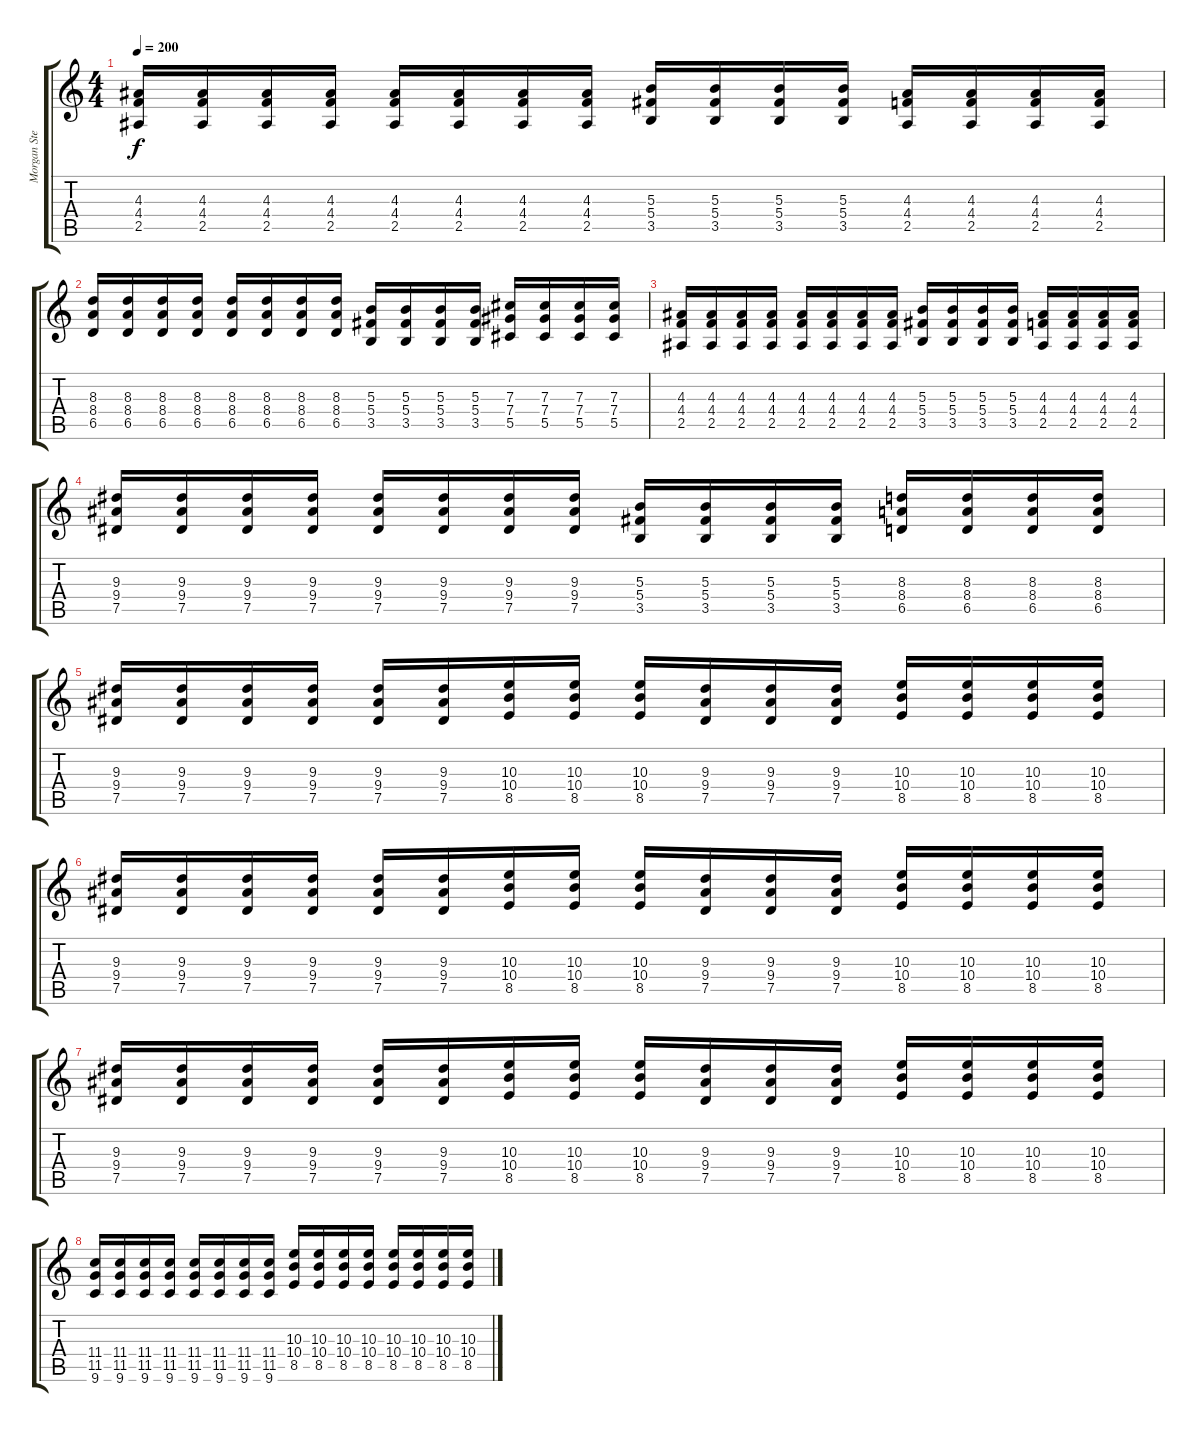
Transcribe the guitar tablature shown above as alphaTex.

\track ("Morgan Steinmeyer Håkansson" "Morgan Ste") {instrument distortionguitar}
\staff {score tabs}
\tuning (Eb4 Bb3 Gb3 Db3 Ab2 Eb2) {hide}
\ts (4 4)
\tempo 200
\clef g2
\ks c
(4.3 4.4 2.5).16{dy f} (4.3 4.4 2.5).16 (4.3 4.4 2.5).16 (4.3 4.4 2.5).16 (4.3 4.4 2.5).16 (4.3 4.4 2.5).16 (4.3 4.4 2.5).16 (4.3 4.4 2.5).16 (5.3 5.4 3.5).16 (5.3 5.4 3.5).16 (5.3 5.4 3.5).16 (5.3 5.4 3.5).16 (4.3 4.4 2.5).16 (4.3 4.4 2.5).16 (4.3 4.4 2.5).16 (4.3 4.4 2.5).16 |
(8.3 8.4 6.5).16 (8.3 8.4 6.5).16 (8.3 8.4 6.5).16 (8.3 8.4 6.5).16 (8.3 8.4 6.5).16 (8.3 8.4 6.5).16 (8.3 8.4 6.5).16 (8.3 8.4 6.5).16 (5.3 5.4 3.5).16 (5.3 5.4 3.5).16 (5.3 5.4 3.5).16 (5.3 5.4 3.5).16 (7.3 7.4 5.5).16 (7.3 7.4 5.5).16 (7.3 7.4 5.5).16 (7.3 7.4 5.5).16 |
(4.3 4.4 2.5).16 (4.3 4.4 2.5).16 (4.3 4.4 2.5).16 (4.3 4.4 2.5).16 (4.3 4.4 2.5).16 (4.3 4.4 2.5).16 (4.3 4.4 2.5).16 (4.3 4.4 2.5).16 (5.3 5.4 3.5).16 (5.3 5.4 3.5).16 (5.3 5.4 3.5).16 (5.3 5.4 3.5).16 (4.3 4.4 2.5).16 (4.3 4.4 2.5).16 (4.3 4.4 2.5).16 (4.3 4.4 2.5).16 |
(9.3 9.4 7.5).16 (9.3 9.4 7.5).16 (9.3 9.4 7.5).16 (9.3 9.4 7.5).16 (9.3 9.4 7.5).16 (9.3 9.4 7.5).16 (9.3 9.4 7.5).16 (9.3 9.4 7.5).16 (5.3 5.4 3.5).16 (5.3 5.4 3.5).16 (5.3 5.4 3.5).16 (5.3 5.4 3.5).16 (8.3 8.4 6.5).16 (8.3 8.4 6.5).16 (8.3 8.4 6.5).16 (8.3 8.4 6.5).16 |
(9.3 9.4 7.5).16 (9.3 9.4 7.5).16 (9.3 9.4 7.5).16 (9.3 9.4 7.5).16 (9.3 9.4 7.5).16 (9.3 9.4 7.5).16 (10.3 10.4 8.5).16 (10.3 10.4 8.5).16 (10.3 10.4 8.5).16 (9.3 9.4 7.5).16 (9.3 9.4 7.5).16 (9.3 9.4 7.5).16 (10.3 10.4 8.5).16 (10.3 10.4 8.5).16 (10.3 10.4 8.5).16 (10.3 10.4 8.5).16 |
(9.3 9.4 7.5).16 (9.3 9.4 7.5).16 (9.3 9.4 7.5).16 (9.3 9.4 7.5).16 (9.3 9.4 7.5).16 (9.3 9.4 7.5).16 (10.3 10.4 8.5).16 (10.3 10.4 8.5).16 (10.3 10.4 8.5).16 (9.3 9.4 7.5).16 (9.3 9.4 7.5).16 (9.3 9.4 7.5).16 (10.3 10.4 8.5).16 (10.3 10.4 8.5).16 (10.3 10.4 8.5).16 (10.3 10.4 8.5).16 |
(9.3 9.4 7.5).16 (9.3 9.4 7.5).16 (9.3 9.4 7.5).16 (9.3 9.4 7.5).16 (9.3 9.4 7.5).16 (9.3 9.4 7.5).16 (10.3 10.4 8.5).16 (10.3 10.4 8.5).16 (10.3 10.4 8.5).16 (9.3 9.4 7.5).16 (9.3 9.4 7.5).16 (9.3 9.4 7.5).16 (10.3 10.4 8.5).16 (10.3 10.4 8.5).16 (10.3 10.4 8.5).16 (10.3 10.4 8.5).16 |
(11.4 11.5 9.6).16 (11.4 11.5 9.6).16 (11.4 11.5 9.6).16 (11.4 11.5 9.6).16 (11.4 11.5 9.6).16 (11.4 11.5 9.6).16 (11.4 11.5 9.6).16 (11.4 11.5 9.6).16 (10.3 10.4 8.5).16 (10.3 10.4 8.5).16 (10.3 10.4 8.5).16 (10.3 10.4 8.5).16 (10.3 10.4 8.5).16 (10.3 10.4 8.5).16 (10.3 10.4 8.5).16 (10.3 10.4 8.5).16
